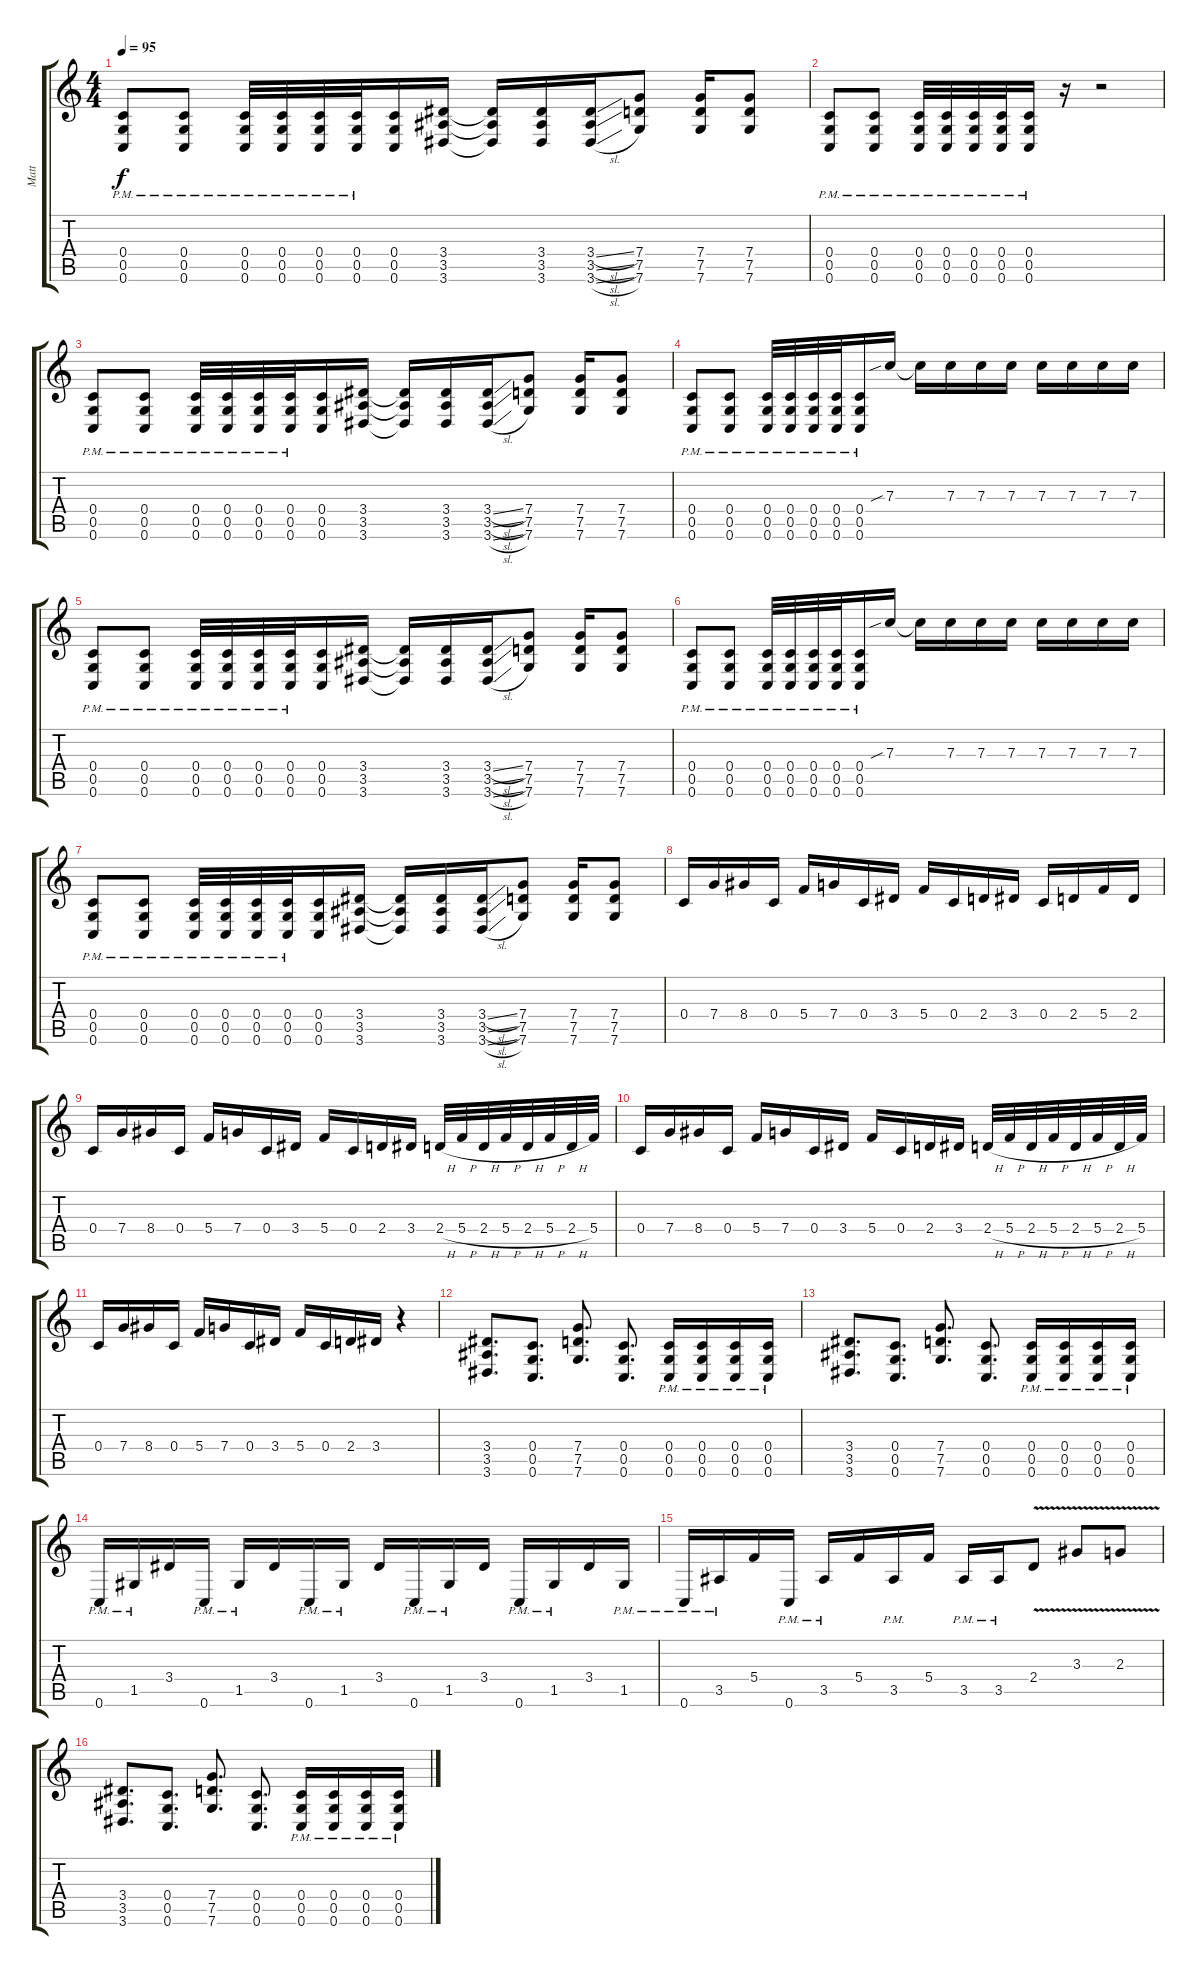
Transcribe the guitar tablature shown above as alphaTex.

\track ("Matt" "Matt") {instrument distortionguitar}
\staff {score tabs}
\tuning (D4 A3 F3 C3 G2 C2) {hide}
\ts (4 4)
\tempo 95
\clef g2
\ks c
(0.4{pm} 0.5{pm} 0.6{pm}).8{dy f} (0.4{pm} 0.5{pm} 0.6{pm}).8 (0.4{pm} 0.5{pm} 0.6{pm}).32 (0.4{pm} 0.5{pm} 0.6{pm}).32 (0.4{pm} 0.5{pm} 0.6{pm}).32 (0.4{pm} 0.5{pm} 0.6{pm}).32 (0.4 0.5 0.6).16 (3.4 3.5 3.6).16 (3.4{t} 3.5{t} 3.6{t}).16 (3.4 3.5 3.6).16 (3.4{sl} 3.5{sl} 3.6{sl}).16 (7.4 7.5 7.6).8 (7.4 7.5 7.6).16 (7.4 7.5 7.6).8 |
(0.4{pm} 0.5{pm} 0.6{pm}).8 (0.4{pm} 0.5{pm} 0.6{pm}).8 (0.4{pm} 0.5{pm} 0.6{pm}).32 (0.4{pm} 0.5{pm} 0.6{pm}).32 (0.4{pm} 0.5{pm} 0.6{pm}).32 (0.4{pm} 0.5{pm} 0.6{pm}).32 (0.4{pm} 0.5{pm} 0.6{pm}).16 r.16 r.2 |
(0.4{pm} 0.5{pm} 0.6{pm}).8 (0.4{pm} 0.5{pm} 0.6{pm}).8 (0.4{pm} 0.5{pm} 0.6{pm}).32 (0.4{pm} 0.5{pm} 0.6{pm}).32 (0.4{pm} 0.5{pm} 0.6{pm}).32 (0.4{pm} 0.5{pm} 0.6{pm}).32 (0.4 0.5 0.6).16 (3.4 3.5 3.6).16 (3.4{t} 3.5{t} 3.6{t}).16 (3.4 3.5 3.6).16 (3.4{sl} 3.5{sl} 3.6{sl}).16 (7.4 7.5 7.6).8 (7.4 7.5 7.6).16 (7.4 7.5 7.6).8 |
(0.4{pm} 0.5{pm} 0.6{pm}).8 (0.4{pm} 0.5{pm} 0.6{pm}).8 (0.4{pm} 0.5{pm} 0.6{pm}).32 (0.4{pm} 0.5{pm} 0.6{pm}).32 (0.4{pm} 0.5{pm} 0.6{pm}).32 (0.4{pm} 0.5{pm} 0.6{pm}).32 (0.4{pm} 0.5{pm} 0.6{pm}).16 7.3{sib}.16 7.3{t}.16 7.3.16 7.3.16 7.3.16 7.3.16 7.3.16 7.3.16 7.3.16 |
(0.4{pm} 0.5{pm} 0.6{pm}).8 (0.4{pm} 0.5{pm} 0.6{pm}).8 (0.4{pm} 0.5{pm} 0.6{pm}).32 (0.4{pm} 0.5{pm} 0.6{pm}).32 (0.4{pm} 0.5{pm} 0.6{pm}).32 (0.4{pm} 0.5{pm} 0.6{pm}).32 (0.4 0.5 0.6).16 (3.4 3.5 3.6).16 (3.4{t} 3.5{t} 3.6{t}).16 (3.4 3.5 3.6).16 (3.4{sl} 3.5{sl} 3.6{sl}).16 (7.4 7.5 7.6).8 (7.4 7.5 7.6).16 (7.4 7.5 7.6).8 |
(0.4{pm} 0.5{pm} 0.6{pm}).8 (0.4{pm} 0.5{pm} 0.6{pm}).8 (0.4{pm} 0.5{pm} 0.6{pm}).32 (0.4{pm} 0.5{pm} 0.6{pm}).32 (0.4{pm} 0.5{pm} 0.6{pm}).32 (0.4{pm} 0.5{pm} 0.6{pm}).32 (0.4{pm} 0.5{pm} 0.6{pm}).16 7.3{sib}.16 7.3{t}.16 7.3.16 7.3.16 7.3.16 7.3.16 7.3.16 7.3.16 7.3.16 |
(0.4{pm} 0.5{pm} 0.6{pm}).8 (0.4{pm} 0.5{pm} 0.6{pm}).8 (0.4{pm} 0.5{pm} 0.6{pm}).32 (0.4{pm} 0.5{pm} 0.6{pm}).32 (0.4{pm} 0.5{pm} 0.6{pm}).32 (0.4{pm} 0.5{pm} 0.6{pm}).32 (0.4 0.5 0.6).16 (3.4 3.5 3.6).16 (3.4{t} 3.5{t} 3.6{t}).16 (3.4 3.5 3.6).16 (3.4{sl} 3.5{sl} 3.6{sl}).16 (7.4 7.5 7.6).8 (7.4 7.5 7.6).16 (7.4 7.5 7.6).8 |
0.4.16 7.4.16 8.4.16 0.4.16 5.4.16 7.4.16 0.4.16 3.4.16 5.4.16 0.4.16 2.4.16 3.4.16 0.4.16 2.4.16 5.4.16 2.4.16 |
0.4.16 7.4.16 8.4.16 0.4.16 5.4.16 7.4.16 0.4.16 3.4.16 5.4.16 0.4.16 2.4.16 3.4.16 2.4{h}.32 5.4{h}.32 2.4{h}.32 5.4{h}.32 2.4{h}.32 5.4{h}.32 2.4{h}.32 5.4.32 |
0.4.16 7.4.16 8.4.16 0.4.16 5.4.16 7.4.16 0.4.16 3.4.16 5.4.16 0.4.16 2.4.16 3.4.16 2.4{h}.32 5.4{h}.32 2.4{h}.32 5.4{h}.32 2.4{h}.32 5.4{h}.32 2.4{h}.32 5.4.32 |
0.4.16 7.4.16 8.4.16 0.4.16 5.4.16 7.4.16 0.4.16 3.4.16 5.4.16 0.4.16 2.4.16 3.4.16 r.4 |
(3.4 3.5 3.6).8{d} (0.4 0.5 0.6).8{d} (7.4 7.5 7.6).8{d} (0.4 0.5 0.6).8{d} (0.4{pm} 0.5{pm} 0.6{pm}).16 (0.4{pm} 0.5{pm} 0.6{pm}).16 (0.4{pm} 0.5{pm} 0.6{pm}).16 (0.4{pm} 0.5{pm} 0.6{pm}).16 |
(3.4 3.5 3.6).8{d} (0.4 0.5 0.6).8{d} (7.4 7.5 7.6).8{d} (0.4 0.5 0.6).8{d} (0.4{pm} 0.5{pm} 0.6{pm}).16 (0.4{pm} 0.5{pm} 0.6{pm}).16 (0.4{pm} 0.5{pm} 0.6{pm}).16 (0.4{pm} 0.5{pm} 0.6{pm}).16 |
0.6{pm}.16 1.5{pm}.16 3.4.16 0.6{pm}.16 1.5{pm}.16 3.4.16 0.6{pm}.16 1.5{pm}.16 3.4.16 0.6{pm}.16 1.5{pm}.16 3.4.16 0.6{pm}.16 1.5{pm}.16 3.4.16 1.5{pm}.16 |
0.6{pm}.16 3.5{pm}.16 5.4.16 0.6{pm}.16 3.5{pm}.16 5.4.16 3.5{pm}.16 5.4.16 3.5{pm}.16 3.5{pm}.16 2.4{v}.8 3.3{v}.8 2.3{v}.8 |
(3.4 3.5 3.6).8{d} (0.4 0.5 0.6).8{d} (7.4 7.5 7.6).8{d} (0.4 0.5 0.6).8{d} (0.4{pm} 0.5{pm} 0.6{pm}).16 (0.4{pm} 0.5{pm} 0.6{pm}).16 (0.4{pm} 0.5{pm} 0.6{pm}).16 (0.4{pm} 0.5{pm} 0.6{pm}).16
